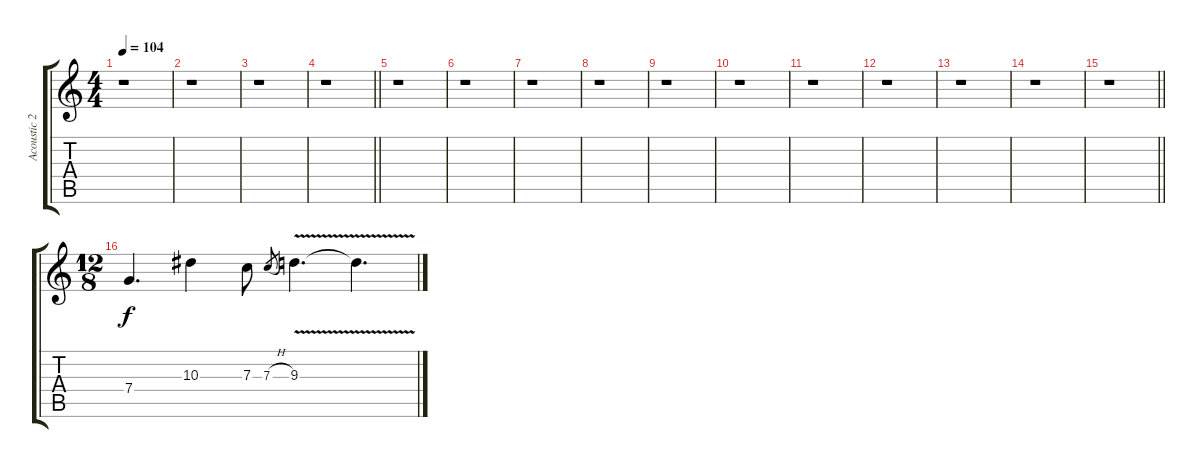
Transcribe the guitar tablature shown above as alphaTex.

\track ("Acoustic 2" "Acoustic 2") {instrument acousticguitarsteel}
\staff {score tabs}
\tuning (D4 A3 F3 C3 G2 D2) {hide}
\ts (4 4)
\tempo 104
\clef g2
\ks c
r.1{dy f} |
r.1 |
r.1 |
\barLineRight lightlight
r.1 |
r.1 |
r.1 |
r.1 |
r.1 |
r.1 |
r.1 |
r.1 |
r.1 |
r.1 |
r.1 |
\barLineRight lightlight
r.1 |
\ts (12 8)
7.4.4{d} 10.3.4 7.3.8 7.3{h}.8{gr} 9.3{v}.4{d} 9.3{t}.4{d}
